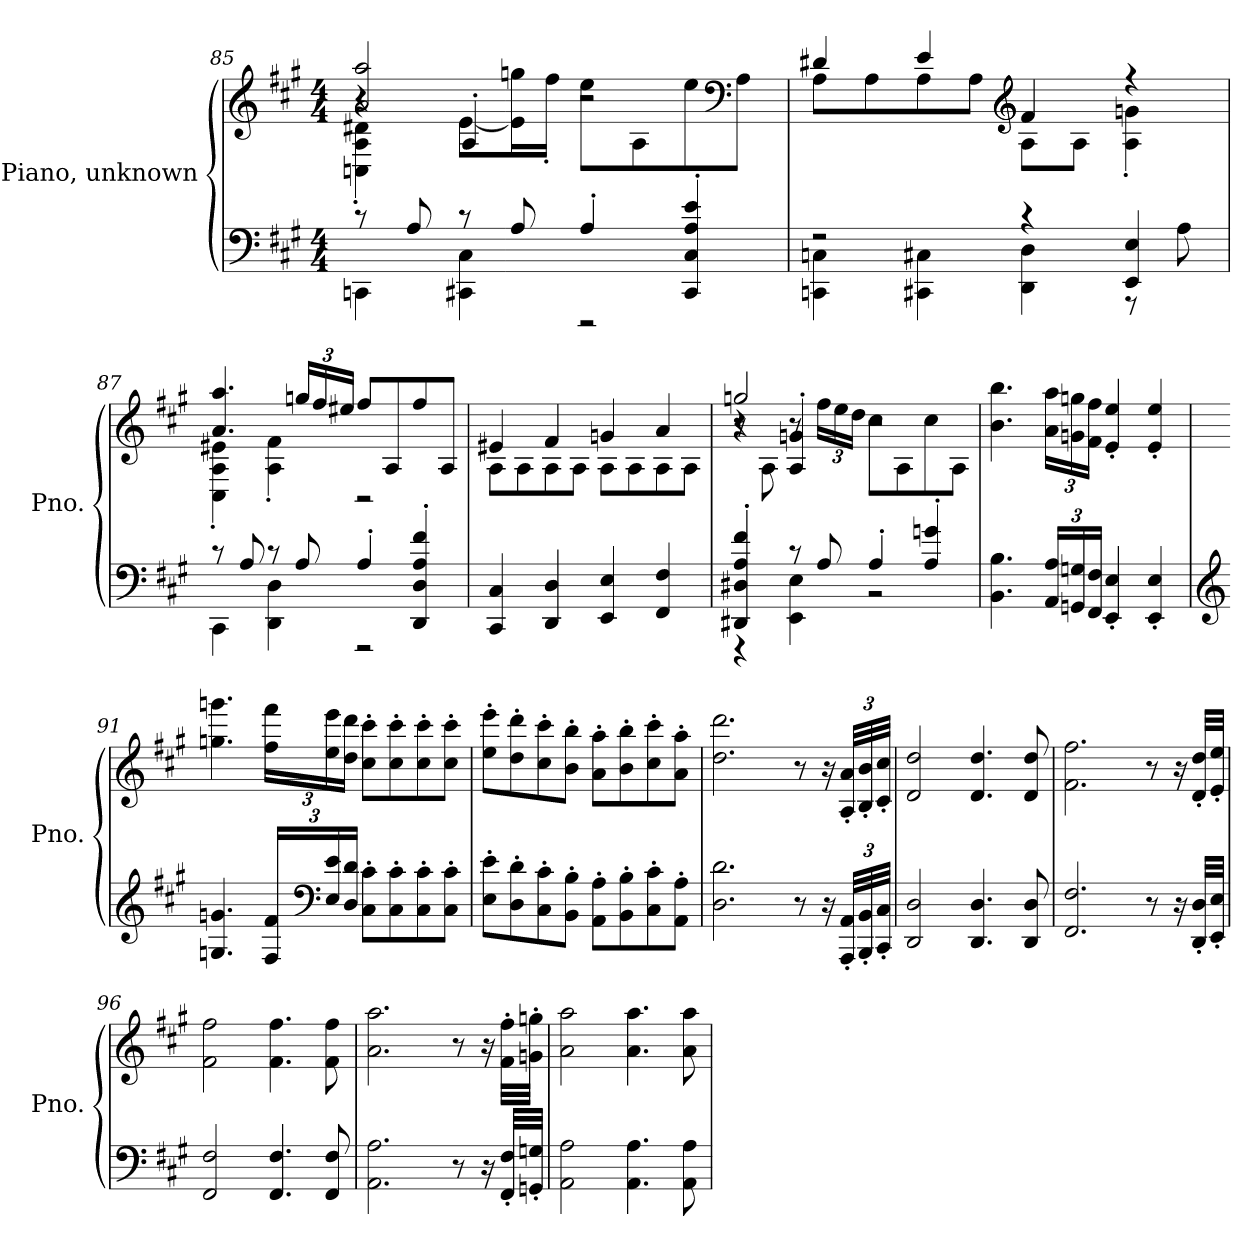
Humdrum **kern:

**kern	**kern
*part1	*part1
*staff2	*staff1
*I"Piano, unknown	*
*I'Pno.	*
*clefF4	*clefG2
*k[f#c#g#]	*k[f#c#g#]
*M4/4	*M4/4
=85	=85
*^	*^
*	*	*	*^
8r	4CCn\	2a/ 2aa/	4Cn\' 4A\' 4d#X\'	4r
8A/	.	.	.	.
8r	4CC#X\ 4C#\	.	[8e\L	4A'/
8A/	.	.	16e\] 16ggn\L	.
.	.	.	16ff#'\JJ	.
4A'/	2r	2r	8ee\L	2r
.	.	.	8A\	.
4CC#/' 4C#/' 4A/' 4e/'	.	.	8ee\	.
*	*	*clefF4	*	*
.	.	.	8A\J	.
*	*	*	*v	*v
=86	=86	=86	=86
2r	4CCn\ 4Cn\	4d#X/	8A\L
.	.	.	8A\
.	4CC#X\ 4C#X\	4e/	8A\
.	.	.	8A\J
*	*	*clefG2	*
4r	4DD\ 4D\	4f#/	8A\L
.	.	.	8A\J
4EE/ 4E/	8r	4r	4A\' 4gn\'
.	8A\	.	.
!!LO:LB:g=z	!!
=87	=87	=87	=87
8r	4CC#\	4.a/ 4.aa/	4C#\' 4A\' 4e#X\'
8A/	.	.	.
8r	4DD\ 4D\	.	4A\' 4f#\'
*	*	*Xbrackettup	*
8A/	.	24ggn/LL	.
.	.	24ff#/	.
.	.	24ee#X/JJ	.
4A'/	2r	8ff#/L	2r
.	.	8A/	.
4DD/' 4D/' 4A/' 4f#/'	.	8ff#/	.
.	.	8A/J	.
*v	*v	*	*
=88	=88	=88
4CC#/ 4C#/	4e#X/	8A\L
.	.	8A\
4DD/ 4D/	4f#/	8A\
.	.	8A\J
4EE/ 4E/	4gn/	8A\L
.	.	8A\
4FF#/ 4F#/	4a/	8A\
.	.	8A\J
=89	=89	=89
*^	*	*^
4DD#X/' 4D#X/' 4A/' 4f#/'	4r	2ggn/	8r	4r
.	.	.	8A\	.
8r	4EE\ 4E\	.	8r	4A/' 4gn/'
8A/	.	.	24ff#\LL	.
.	.	.	24ee\	.
.	.	.	24dd\JJ	.
4A'/	2r	2r	8cc#\L	2r
.	.	.	8A\	.
4A/' 4gn/'	.	.	8cc#\	.
.	.	.	8A\J	.
*v	*v	*	*	*
*	*v	*v	*v
!!LO:LB:g=z
=90	=90
4.BB\ 4.B\	4.b\ 4.bb\
*Xbrackettup	*
24AA/ 24A/LL	24a\ 24aa\LL
24GGn/ 24Gn/	24gn\ 24ggn\
24FF#/ 24F#/JJ	24f#\ 24ff#\JJ
4EE/' 4E/'	4e/' 4ee/'
4EE/' 4E/'	4e/' 4ee/'
=91	=91
*clefG2	*
4.Gn/ 4.gn/	4.ggn\ 4.gggn\
24F#/ 24f#/LL	24ff#\ 24fff#\LL
*clefF4	*
24E/ 24e/	24ee\ 24eee\
24D/ 24d/JJ	24dd\ 24ddd\JJ
8C#\' 8c#\'L	8cc#\' 8ccc#\'L
8C#\' 8c#\'	8cc#\' 8ccc#\'
8C#\' 8c#\'	8cc#\' 8ccc#\'
8C#\' 8c#\'J	8cc#\' 8ccc#\'J
=92	=92
8E\' 8e\'L	8ee\' 8eee\'L
8D\' 8d\'	8dd\' 8ddd\'
8C#\' 8c#\'	8cc#\' 8ccc#\'
8BB\' 8B\'J	8b\' 8bb\'J
8AA\' 8A\'L	8a\' 8aa\'L
8BB\' 8B\'	8b\' 8bb\'
8C#\' 8c#\'	8cc#\' 8ccc#\'
8AA\' 8A\'J	8a\' 8aa\'J
=93	=93
2.D\ 2.d\	2.dd\ 2.ddd\
8r	8r
16r	16r
48AAA/' 48AA/'LLL	48A/' 48a/'LLL
48BBB/' 48BB/'	48B/' 48b/'
48CC#/' 48C#/'JJJ	48c#/' 48cc#/'JJJ
!!LO:LB:g=z
=94	=94
2DD/ 2D/	2d/ 2dd/
4.DD/ 4.D/	4.d/ 4.dd/
8DD/ 8D/	8d/ 8dd/
=95	=95
2.FF#/ 2.F#/	2.f#\ 2.ff#\
8r	8r
16r	16r
32DD/' 32D/'LLL	32d/' 32dd/'LLL
32EE/' 32E/'JJJ	32e/' 32ee/'JJJ
=96	=96
2FF#/ 2F#/	2f#\ 2ff#\
4.FF#/ 4.F#/	4.f#\ 4.ff#\
8FF#/ 8F#/	8f#\ 8ff#\
=97	=97
2.AA\ 2.A\	2.a\ 2.aa\
8r	8r
16r	16r
32FF#/' 32F#/'LLL	32f#\' 32ff#\'LLL
32GGn/' 32Gn/'JJJ	32gn\' 32ggn\'JJJ
=98	=98
2AA\ 2A\	2a\ 2aa\
4.AA\ 4.A\	4.a\ 4.aa\
8AA\ 8A\	8a\ 8aa\
=	=
*-	*-
